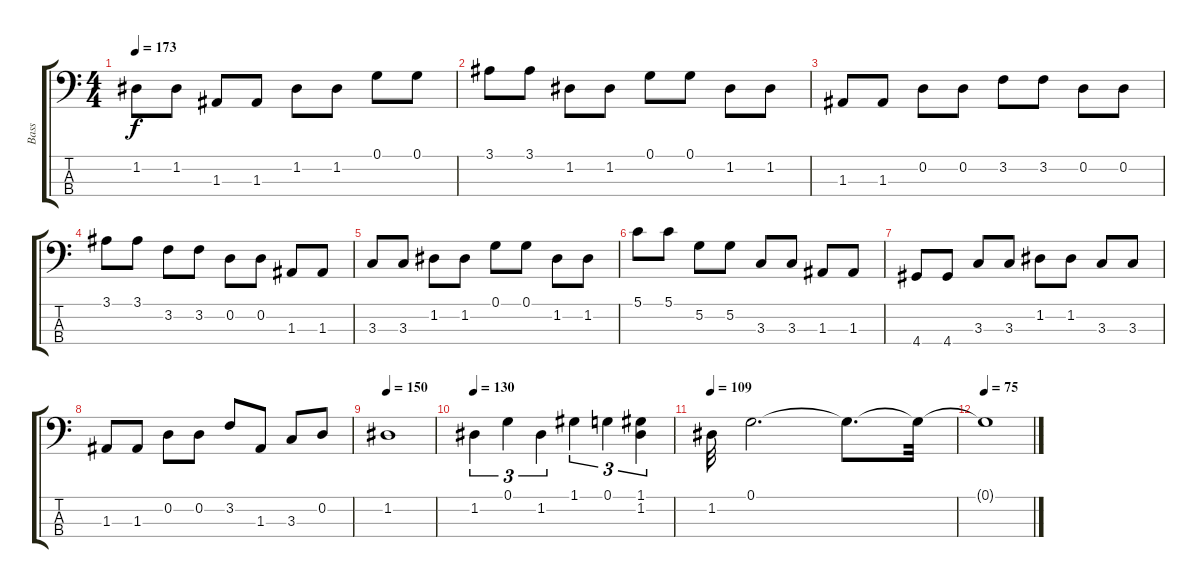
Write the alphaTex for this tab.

\track ("Bass" "Bass") {solo instrument slapbass1}
\staff {score tabs}
\tuning (G2 D2 A1 E1) {hide}
\ts (4 4)
\tempo 173
\clef f4
\ks c
1.2.8{dy f} 1.2.8 1.3.8 1.3.8 1.2.8 1.2.8 0.1.8 0.1.8 |
3.1.8 3.1.8 1.2.8 1.2.8 0.1.8 0.1.8 1.2.8 1.2.8 |
1.3.8 1.3.8 0.2.8 0.2.8 3.2.8 3.2.8 0.2.8 0.2.8 |
3.1.8 3.1.8 3.2.8 3.2.8 0.2.8 0.2.8 1.3.8 1.3.8 |
3.3.8 3.3.8 1.2.8 1.2.8 0.1.8 0.1.8 1.2.8 1.2.8 |
5.1.8 5.1.8 5.2.8 5.2.8 3.3.8 3.3.8 1.3.8 1.3.8 |
4.4.8 4.4.8 3.3.8 3.3.8 1.2.8 1.2.8 3.3.8 3.3.8 |
1.3.8 1.3.8 0.2.8 0.2.8 3.2.8 1.3.8 3.3.8 0.2.8 |
\tempo 150
1.2.1 |
\tempo 130
1.2.4{tu (3 2)} 0.1.4{tu (3 2)} 1.2.4{tu (3 2)} 1.1.4{tu (3 2)} 0.1.4{tu (3 2)} (1.1 1.2).4{tu (3 2)} |
\tempo 109
1.2.32 0.1.2{d} 0.1{t}.8{d} 0.1{t}.32 |
\tempo 75
0.1{t}.1
